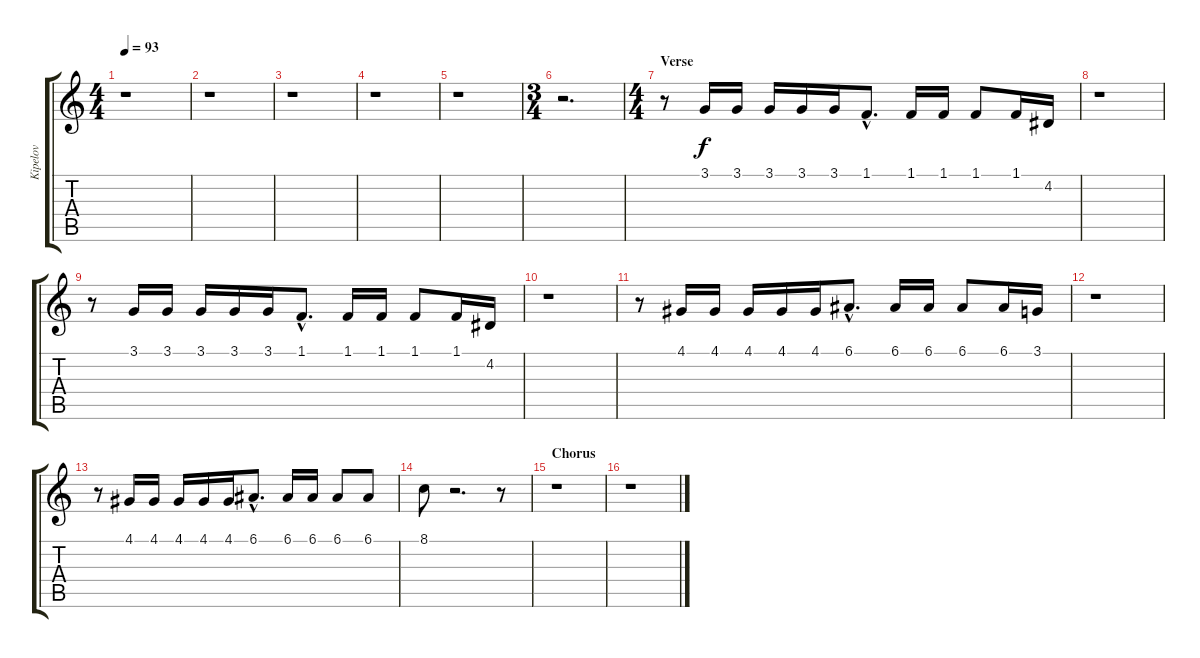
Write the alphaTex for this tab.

\track ("Kipelov" "Kipelov") {instrument tenorsax}
\staff {score tabs}
\tuning (E4 B3 G3 D3 A2 E2) {hide}
\ts (4 4)
\tempo 93
\clef g2
\ks c
r.1{dy f} |
r.1 |
r.1 |
r.1 |
r.1 |
\ts (3 4)
r.2{d} |
\ts (4 4)
\section ("" "Verse")
r.8 3.1.16 3.1.16 3.1.16 3.1.16 3.1.16 1.1{hac}.8{d} 1.1.16 1.1.16 1.1.8 1.1.16 4.2.16 |
r.1 |
r.8 3.1.16 3.1.16 3.1.16 3.1.16 3.1.16 1.1{hac}.8{d} 1.1.16 1.1.16 1.1.8 1.1.16 4.2.16 |
r.1 |
r.8 4.1.16 4.1.16 4.1.16 4.1.16 4.1.16 6.1{hac}.8{d} 6.1.16 6.1.16 6.1.8 6.1.16 3.1.16 |
r.1 |
r.8 4.1.16 4.1.16 4.1.16 4.1.16 4.1.16 6.1{hac}.8{d} 6.1.16 6.1.16 6.1.8 6.1.8 |
8.1.8 r.2{d} r.8 |
\section ("" "Chorus")
r.1 |
r.1
